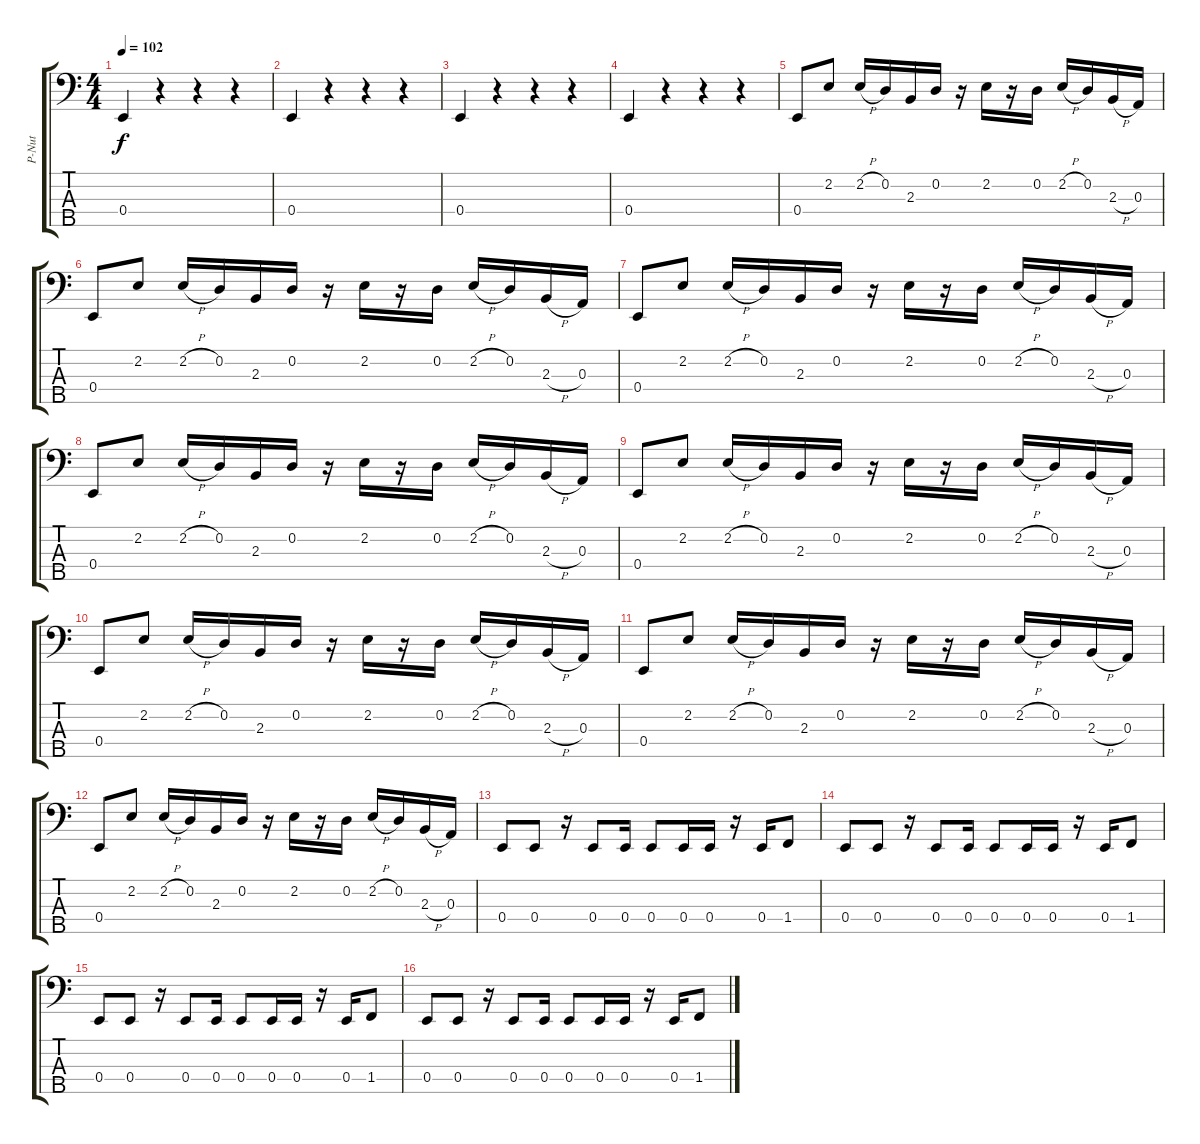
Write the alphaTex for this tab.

\track ("P-Nut" "P-Nut") {instrument electricbassfinger}
\staff {score tabs}
\tuning (G2 D2 A1 E1 B0) {hide}
\ts (4 4)
\tempo 102
\clef f4
\ks c
0.4.4{dy f instrument electricbassfinger} r.4 r.4 r.4 |
0.4.4 r.4 r.4 r.4 |
0.4.4 r.4 r.4 r.4 |
0.4.4 r.4 r.4 r.4 |
0.4.8 2.2.8 2.2{h}.16 0.2.16 2.3.16 0.2.16 r.16 2.2.16 r.16 0.2.16 2.2{h}.16 0.2.16 2.3{h}.16 0.3.16 |
0.4.8 2.2.8 2.2{h}.16 0.2.16 2.3.16 0.2.16 r.16 2.2.16 r.16 0.2.16 2.2{h}.16 0.2.16 2.3{h}.16 0.3.16 |
0.4.8 2.2.8 2.2{h}.16 0.2.16 2.3.16 0.2.16 r.16 2.2.16 r.16 0.2.16 2.2{h}.16 0.2.16 2.3{h}.16 0.3.16 |
0.4.8 2.2.8 2.2{h}.16 0.2.16 2.3.16 0.2.16 r.16 2.2.16 r.16 0.2.16 2.2{h}.16 0.2.16 2.3{h}.16 0.3.16 |
0.4.8 2.2.8 2.2{h}.16 0.2.16 2.3.16 0.2.16 r.16 2.2.16 r.16 0.2.16 2.2{h}.16 0.2.16 2.3{h}.16 0.3.16 |
0.4.8 2.2.8 2.2{h}.16 0.2.16 2.3.16 0.2.16 r.16 2.2.16 r.16 0.2.16 2.2{h}.16 0.2.16 2.3{h}.16 0.3.16 |
0.4.8 2.2.8 2.2{h}.16 0.2.16 2.3.16 0.2.16 r.16 2.2.16 r.16 0.2.16 2.2{h}.16 0.2.16 2.3{h}.16 0.3.16 |
0.4.8 2.2.8 2.2{h}.16 0.2.16 2.3.16 0.2.16 r.16 2.2.16 r.16 0.2.16 2.2{h}.16 0.2.16 2.3{h}.16 0.3.16 |
0.4.8 0.4.8 r.16 0.4.8 0.4.16 0.4.8 0.4.16 0.4.16 r.16 0.4.16 1.4.8 |
0.4.8 0.4.8 r.16 0.4.8 0.4.16 0.4.8 0.4.16 0.4.16 r.16 0.4.16 1.4.8 |
0.4.8 0.4.8 r.16 0.4.8 0.4.16 0.4.8 0.4.16 0.4.16 r.16 0.4.16 1.4.8 |
0.4.8 0.4.8 r.16 0.4.8 0.4.16 0.4.8 0.4.16 0.4.16 r.16 0.4.16 1.4.8
